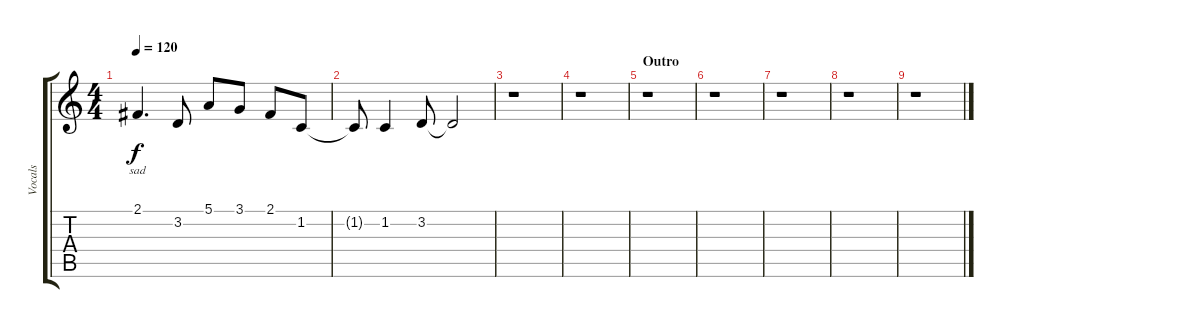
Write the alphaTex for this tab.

\track ("Vocals" "Vocals") {instrument lead6voice}
\staff {score tabs}
\tuning (E4 B3 G3 D3 A2 E2) {hide}
\ts (4 4)
\tempo 120
\clef g2
\ks c
2.1{t}.4{d lyrics (0 "sad") lyrics (1 "") lyrics (2 "") lyrics (3 "") lyrics (4 "") dy f} 3.2.8 5.1.8 3.1.8 2.1.8 1.2.8 |
1.2{t}.8 1.2.4 3.2.8 3.2{t}.2 |
r.1 |
r.1 |
\section ("" "Outro")
r.1 |
r.1 |
r.1 |
r.1 |
r.1
